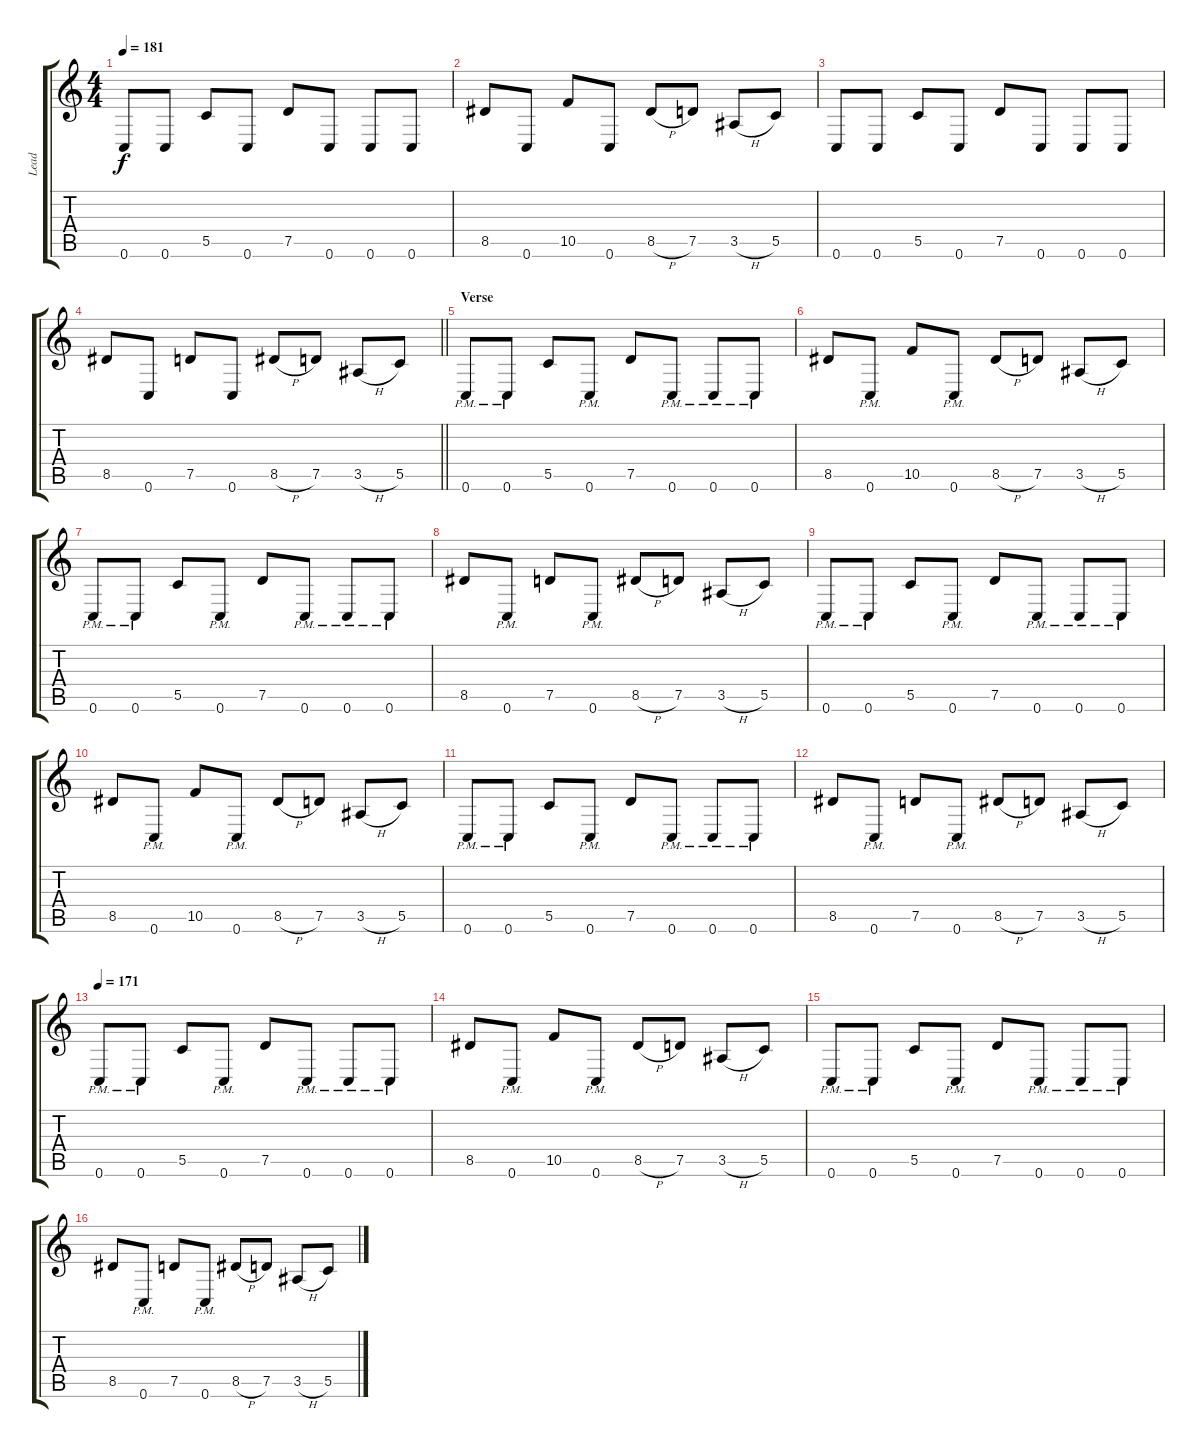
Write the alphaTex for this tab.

\track ("Lead" "Lead") {instrument distortionguitar}
\staff {score tabs}
\tuning (D4 A3 F3 C3 G2 C2) {hide}
\ts (4 4)
\tempo 181
\clef g2
\ks c
0.6.8{dy f} 0.6.8 5.5.8 0.6.8 7.5.8 0.6.8 0.6.8 0.6.8 |
8.5.8 0.6.8 10.5.8 0.6.8 8.5{h}.8 7.5.8 3.5{h}.8 5.5.8 |
0.6.8 0.6.8 5.5.8 0.6.8 7.5.8 0.6.8 0.6.8 0.6.8 |
\barLineRight lightlight
8.5.8 0.6.8 7.5.8 0.6.8 8.5{h}.8 7.5.8 3.5{h}.8 5.5.8 |
\section ("" "Verse")
0.6{pm}.8 0.6{pm}.8 5.5.8 0.6{pm}.8 7.5.8 0.6{pm}.8 0.6{pm}.8 0.6{pm}.8 |
8.5.8 0.6{pm}.8 10.5.8 0.6{pm}.8 8.5{h}.8 7.5.8 3.5{h}.8 5.5.8 |
0.6{pm}.8 0.6{pm}.8 5.5.8 0.6{pm}.8 7.5.8 0.6{pm}.8 0.6{pm}.8 0.6{pm}.8 |
8.5.8 0.6{pm}.8 7.5.8 0.6{pm}.8 8.5{h}.8 7.5.8 3.5{h}.8 5.5.8 |
0.6{pm}.8 0.6{pm}.8 5.5.8 0.6{pm}.8 7.5.8 0.6{pm}.8 0.6{pm}.8 0.6{pm}.8 |
8.5.8 0.6{pm}.8 10.5.8 0.6{pm}.8 8.5{h}.8 7.5.8 3.5{h}.8 5.5.8 |
0.6{pm}.8 0.6{pm}.8 5.5.8 0.6{pm}.8 7.5.8 0.6{pm}.8 0.6{pm}.8 0.6{pm}.8 |
8.5.8 0.6{pm}.8 7.5.8 0.6{pm}.8 8.5{h}.8 7.5.8 3.5{h}.8 5.5.8 |
\tempo 171
0.6{pm}.8 0.6{pm}.8 5.5.8 0.6{pm}.8 7.5.8 0.6{pm}.8 0.6{pm}.8 0.6{pm}.8 |
8.5.8 0.6{pm}.8 10.5.8 0.6{pm}.8 8.5{h}.8 7.5.8 3.5{h}.8 5.5.8 |
0.6{pm}.8 0.6{pm}.8 5.5.8 0.6{pm}.8 7.5.8 0.6{pm}.8 0.6{pm}.8 0.6{pm}.8 |
8.5.8 0.6{pm}.8 7.5.8 0.6{pm}.8 8.5{h}.8 7.5.8 3.5{h}.8 5.5.8
